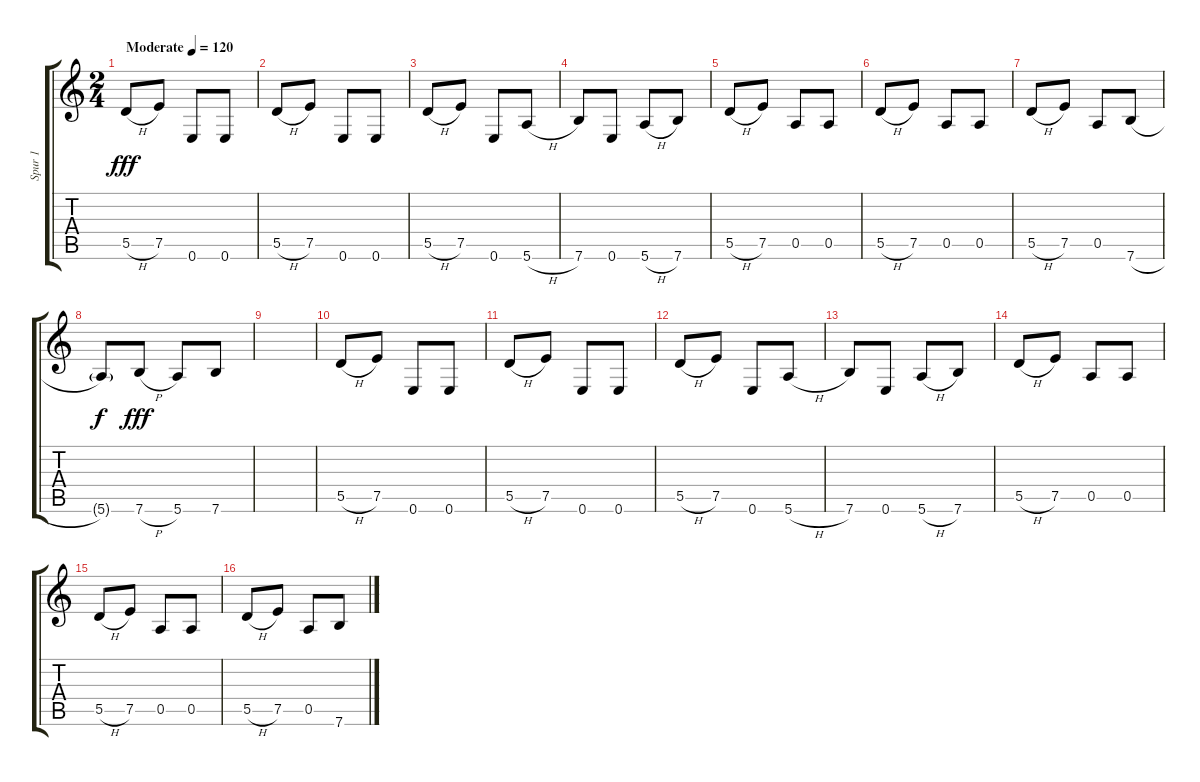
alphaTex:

\track ("Spur 1" "Spur 1") {instrument overdrivenguitar}
\staff {score tabs}
\tuning (E4 B3 G3 D3 A2 E2) {hide}
\ts (2 4)
\tempo (120 "Moderate")
\clef g2
\ks c
5.5{h}.8{dy fff instrument overdrivenguitar} 7.5.8 0.6.8 0.6.8 |
5.5{h}.8 7.5.8 0.6.8 0.6.8 |
5.5{h}.8 7.5.8 0.6.8 5.6{h}.8 |
7.6.8 0.6.8 5.6{h}.8 7.6.8 |
5.5{h}.8 7.5.8 0.5.8 0.5.8 |
5.5{h}.8 7.5.8 0.5.8 0.5.8 |
5.5{h}.8 7.5.8 0.5.8 7.6{h}.8 |
5.6{g}.8{dy f} 7.6{h}.8{dy fff} 5.6.8 7.6.8 |
|
5.5{h}.8 7.5.8 0.6.8 0.6.8 |
5.5{h}.8 7.5.8 0.6.8 0.6.8 |
5.5{h}.8 7.5.8 0.6.8 5.6{h}.8 |
7.6.8 0.6.8 5.6{h}.8 7.6.8 |
5.5{h}.8 7.5.8 0.5.8 0.5.8 |
5.5{h}.8 7.5.8 0.5.8 0.5.8 |
5.5{h}.8 7.5.8 0.5.8 7.6{h}.8
